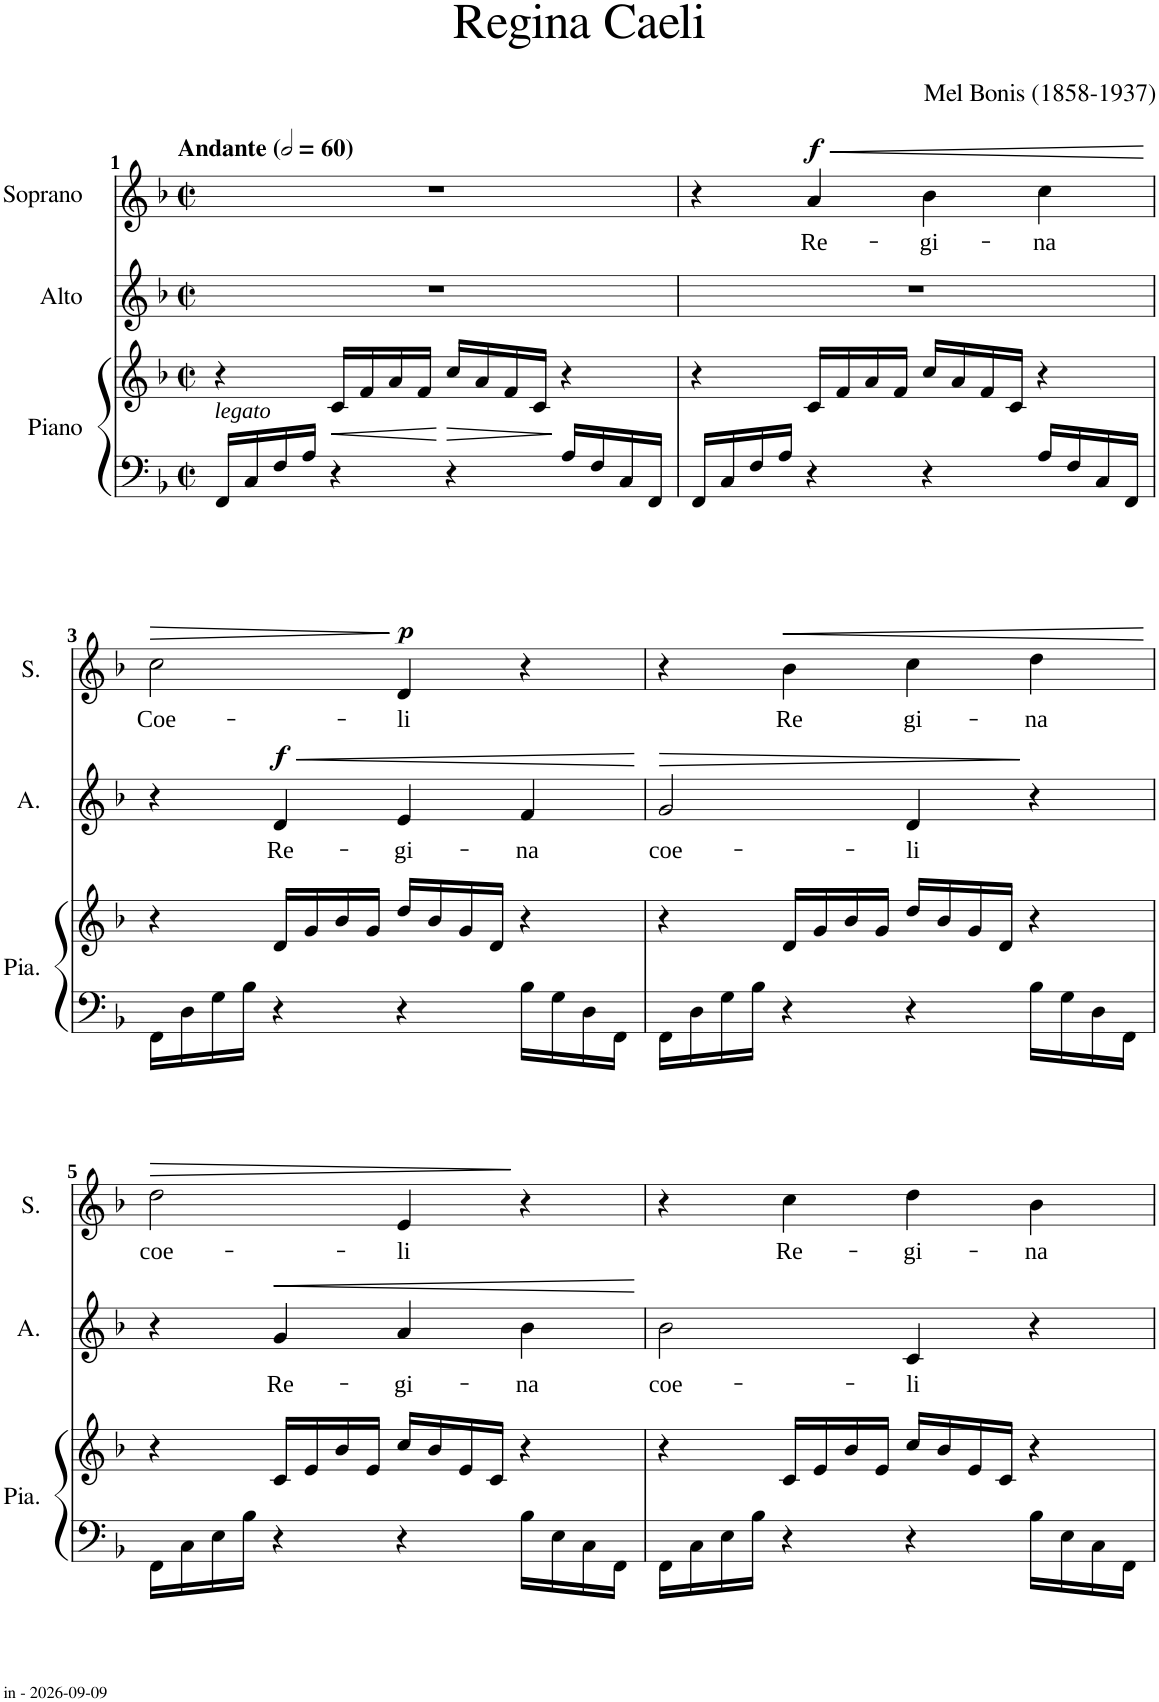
**kern	**kern	**dynam	**kern	**text	**dynam	**kern	**text	**dynam
*part3	*part3	*part3	*part2	*part2	*part2	*part1	*part1	*part1
*staff4	*staff3	*staff3/4	*staff2	*staff2	*staff2	*staff1	*staff1	*staff1
*I"Piano	*	*	*I"Alto	*	*	*I"Soprano	*	*
*I'Pia.	*	*	*I'A.	*	*	*I'S.	*	*
*clefF4	*clefG2	*	*clefG2	*	*	*clefG2	*	*
*k[b-]	*k[b-]	*	*k[b-]	*	*	*k[b-]	*	*
*M2/2	*M2/2	*	*M2/2	*	*	*M2/2	*	*
*met(c|)	*met(c|)	*	*met(c|)	*	*	*met(c|)	*	*
*MM120	*MM120	*	*MM120	*	*	*MM120	*	*
=1	=1	=1	=1	=1	=1	=1	=1	=1
!	!	!	!	!	!	!LO:TX:a:B:t=Andante	!	!
!LO:TX:a:i:t=legato	!	!	!	!	!	!	!	!
16FF/LL	4r	.	1r	.	.	1r	.	.
16C/	.	.	.	.	.	.	.	.
16F/	.	.	.	.	.	.	.	.
16A/JJ	.	.	.	.	.	.	.	.
!	!	!LO:HP:b	!	!	!	!	!	!
4r	16c/LL	<	.	.	.	.	.	.
.	16f/	.	.	.	.	.	.	.
.	16a/	.	.	.	.	.	.	.
.	16f/JJ	.	.	.	.	.	.	.
!	!	!LO:HP:n=1:b	!	!	!	!	!	!
4r	16cc/LL	[ >	.	.	.	.	.	.
.	16a/	.	.	.	.	.	.	.
.	16f/	.	.	.	.	.	.	.
.	16c/JJ	.	.	.	.	.	.	.
16A/LL	4r	]	.	.	.	.	.	.
16F/	.	.	.	.	.	.	.	.
16C/	.	.	.	.	.	.	.	.
16FF/JJ	.	.	.	.	.	.	.	.
=2	=2	=2	=2	=2	=2	=2	=2	=2
16FF/LL	4r	.	1r	.	.	4r	.	.
16C/	.	.	.	.	.	.	.	.
16F/	.	.	.	.	.	.	.	.
16A/JJ	.	.	.	.	.	.	.	.
!	!	!	!	!	!	!	!LO:LY:b	!LO:HP:b
!	!	!	!	!	!	!	!	!LO:DY:n=1:a
4r	16c/LL	.	.	.	.	4a/	Re-	< f
.	16f/	.	.	.	.	.	.	.
.	16a/	.	.	.	.	.	.	.
.	16f/JJ	.	.	.	.	.	.	.
!	!	!	!	!	!	!	!LO:LY:b	!
4r	16cc/LL	.	.	.	.	4b-\	-gi-	.
.	16a/	.	.	.	.	.	.	.
.	16f/	.	.	.	.	.	.	.
.	16c/JJ	.	.	.	.	.	.	.
!	!	!	!	!	!	!	!LO:LY:b	!
16A/LL	4r	.	.	.	.	4cc\	-na	.
16F/	.	.	.	.	.	.	.	.
16C/	.	.	.	.	.	.	.	.
16FF/JJ	.	.	.	.	.	.	.	.
.	.	.	.	.	.	.	.	[
!!LO:LB:g=z
=3	=3	=3	=3	=3	=3	=3	=3	=3
!	!	!	!	!	!	!	!LO:LY:b	!LO:HP:b
16FF\LL	4r	.	4r	.	.	2cc\	Coe-	>
16D\	.	.	.	.	.	.	.	.
16G\	.	.	.	.	.	.	.	.
16B-\JJ	.	.	.	.	.	.	.	.
!	!	!	!	!LO:LY:b	!LO:HP:b	!	!	!
!	!	!	!	!	!LO:DY:n=1:a	!	!	!
4r	16d/LL	.	4d/	Re-	< f	.	.	.
.	16g/	.	.	.	.	.	.	.
.	16b-/	.	.	.	.	.	.	.
.	16g/JJ	.	.	.	.	.	.	.
!	!	!	!	!LO:LY:b	!	!	!LO:LY:b	!LO:DY:n=1:a
4r	16dd/LL	.	4e/	-gi-	.	4d/	-li	] p
.	16b-/	.	.	.	.	.	.	.
.	16g/	.	.	.	.	.	.	.
.	16d/JJ	.	.	.	.	.	.	.
!	!	!	!	!LO:LY:b	!	!	!	!
16B-\LL	4r	.	4f/	-na	.	4r	.	.
16G\	.	.	.	.	.	.	.	.
16D\	.	.	.	.	.	.	.	.
16FF\JJ	.	.	.	.	.	.	.	.
.	.	.	.	.	[	.	.	.
=4	=4	=4	=4	=4	=4	=4	=4	=4
!	!	!	!	!LO:LY:b	!LO:HP:b	!	!	!
16FF\LL	4r	.	2g/	coe-	>	4r	.	.
16D\	.	.	.	.	.	.	.	.
16G\	.	.	.	.	.	.	.	.
16B-\JJ	.	.	.	.	.	.	.	.
!	!	!	!	!	!	!	!LO:LY:b	!LO:HP:b
4r	16d/LL	.	.	.	.	4b-\	Re	<
.	16g/	.	.	.	.	.	.	.
.	16b-/	.	.	.	.	.	.	.
.	16g/JJ	.	.	.	.	.	.	.
!	!	!	!	!LO:LY:b	!	!	!LO:LY:b	!
4r	16dd/LL	.	4d/	-li	.	4cc\	gi-	.
.	16b-/	.	.	.	.	.	.	.
.	16g/	.	.	.	.	.	.	.
.	16d/JJ	.	.	.	.	.	.	.
!	!	!	!	!	!	!	!LO:LY:b	!
16B-\LL	4r	.	4r	.	]	4dd\	-na	.
16G\	.	.	.	.	.	.	.	.
16D\	.	.	.	.	.	.	.	.
16FF\JJ	.	.	.	.	.	.	.	.
.	.	.	.	.	.	.	.	[
!!LO:LB:g=z
=5	=5	=5	=5	=5	=5	=5	=5	=5
!	!	!	!	!	!	!	!LO:LY:b	!LO:HP:b
16FF\LL	4r	.	4r	.	.	2dd\	coe-	>
16C\	.	.	.	.	.	.	.	.
16E\	.	.	.	.	.	.	.	.
16B-\JJ	.	.	.	.	.	.	.	.
!	!	!	!	!LO:LY:b	!LO:HP:b	!	!	!
4r	16c/LL	.	4g/	Re-	<	.	.	.
.	16e/	.	.	.	.	.	.	.
.	16b-/	.	.	.	.	.	.	.
.	16e/JJ	.	.	.	.	.	.	.
!	!	!	!	!LO:LY:b	!	!	!LO:LY:b	!
4r	16cc/LL	.	4a/	-gi-	.	4e/	-li	.
.	16b-/	.	.	.	.	.	.	.
.	16e/	.	.	.	.	.	.	.
.	16c/JJ	.	.	.	.	.	.	.
!	!	!	!	!LO:LY:b	!	!	!	!
16B-\LL	4r	.	4b-\	-na	.	4r	.	]
16E\	.	.	.	.	.	.	.	.
16C\	.	.	.	.	.	.	.	.
16FF\JJ	.	.	.	.	.	.	.	.
.	.	.	.	.	[	.	.	.
=6	=6	=6	=6	=6	=6	=6	=6	=6
!	!	!	!	!LO:LY:b	!	!	!	!
16FF\LL	4r	.	2b-\	coe-	.	4r	.	.
16C\	.	.	.	.	.	.	.	.
16E\	.	.	.	.	.	.	.	.
16B-\JJ	.	.	.	.	.	.	.	.
!	!	!	!	!	!	!	!LO:LY:b	!
4r	16c/LL	.	.	.	.	4cc\	Re-	.
.	16e/	.	.	.	.	.	.	.
.	16b-/	.	.	.	.	.	.	.
.	16e/JJ	.	.	.	.	.	.	.
!	!	!	!	!LO:LY:b	!	!	!LO:LY:b	!
4r	16cc/LL	.	4c/	-li	.	4dd\	-gi-	.
.	16b-/	.	.	.	.	.	.	.
.	16e/	.	.	.	.	.	.	.
.	16c/JJ	.	.	.	.	.	.	.
!	!	!	!	!	!	!	!LO:LY:b	!
16B-\LL	4r	.	4r	.	.	4b-\	-na	.
16E\	.	.	.	.	.	.	.	.
16C\	.	.	.	.	.	.	.	.
16FF\JJ	.	.	.	.	.	.	.	.
=	=	=	=	=	=	=	=	=
*-	*-	*-	*-	*-	*-	*-	*-	*-
